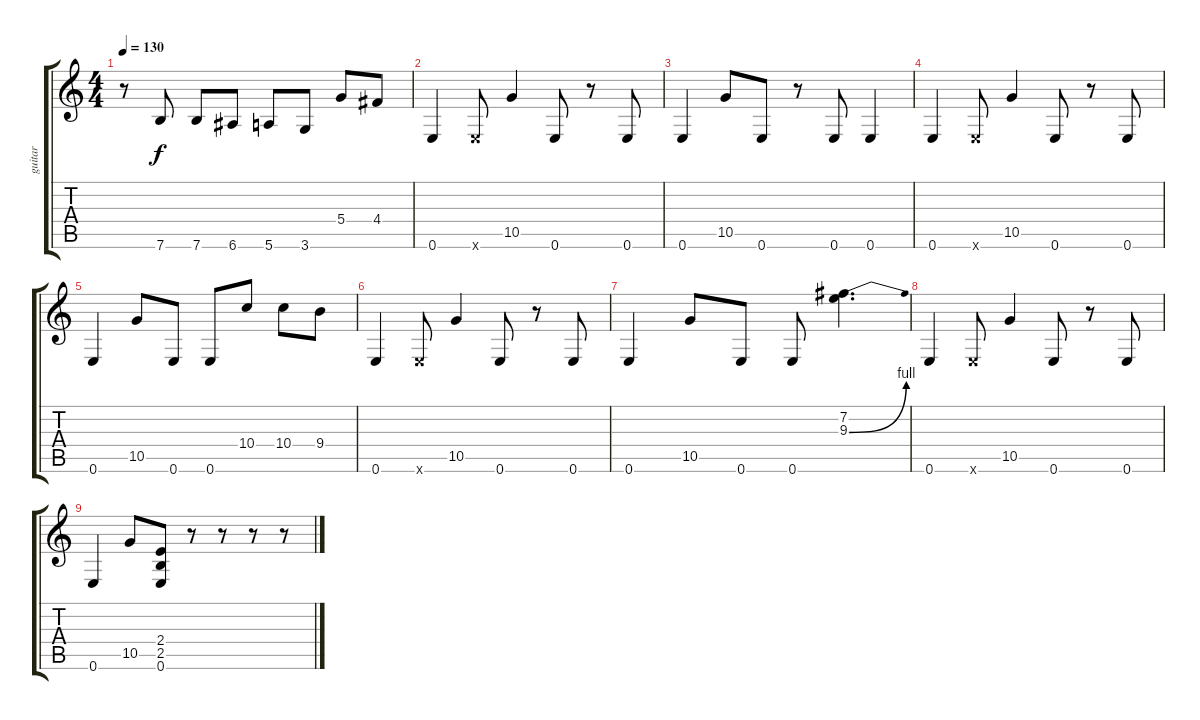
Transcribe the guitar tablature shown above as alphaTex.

\track ("guitar" "guitar") {instrument distortionguitar}
\staff {score tabs}
\tuning (E4 B3 G3 D3 A2 E2) {hide}
\ts (4 4)
\tempo 130
\clef g2
\ks c
r.8{dy f} 7.6.8 7.6.8 6.6.8 5.6.8 3.6.8 5.4.8 4.4.8 |
0.6.4 0.6{x}.8 10.5.4 0.6.8 r.8 0.6.8 |
0.6.4 10.5.8 0.6.8 r.8 0.6.8 0.6.4 |
0.6.4 0.6{x}.8 10.5.4 0.6.8 r.8 0.6.8 |
0.6.4 10.5.8 0.6.8 0.6.8 10.4.8 10.4.8 9.4.8 |
0.6.4 0.6{x}.8 10.5.4 0.6.8 r.8 0.6.8 |
0.6.4 10.5.8 0.6.8 0.6.8 (7.2 9.3{be (bend 0 0 60 4)}).4{d} |
0.6.4 0.6{x}.8 10.5.4 0.6.8 r.8 0.6.8 |
0.6.4 10.5.8 (2.4 2.5 0.6).8 r.8 r.8 r.8 r.8
